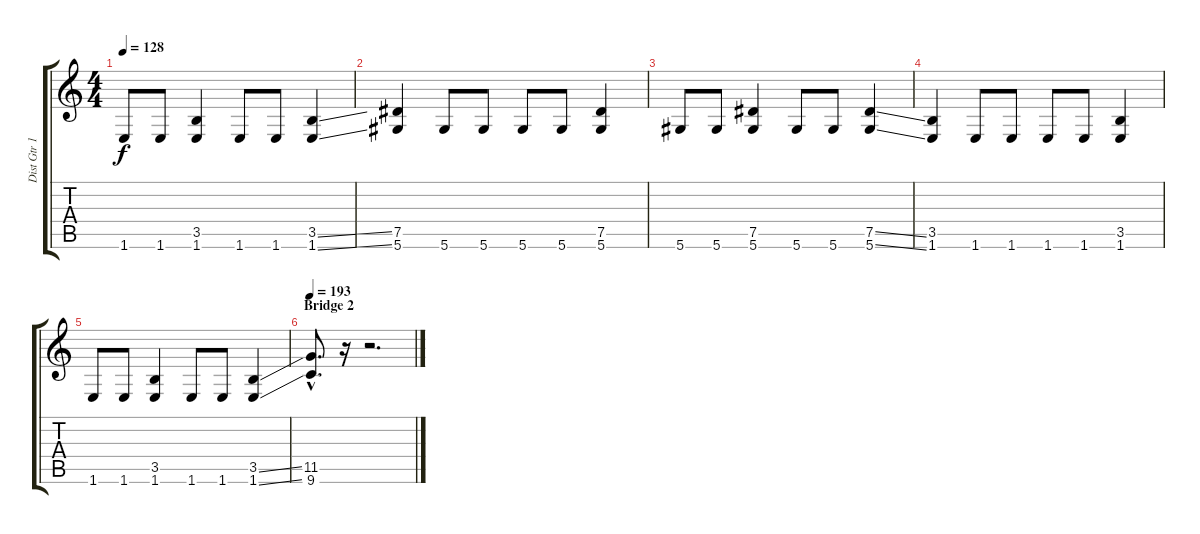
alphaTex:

\track ("Dist Gtr 1" "Dist Gtr 1") {instrument distortionguitar}
\staff {score tabs}
\tuning (Eb4 Bb3 Gb3 Db3 Ab2 Eb2) {hide}
\ts (4 4)
\tempo 128
\clef g2
\ks c
1.6.8{dy f} 1.6.8 (3.5 1.6).4 1.6.8 1.6.8 (3.5{ss} 1.6{ss}).4 |
(7.5 5.6).4 5.6.8 5.6.8 5.6.8 5.6.8 (7.5 5.6).4 |
5.6.8 5.6.8 (7.5 5.6).4 5.6.8 5.6.8 (7.5{ss} 5.6{ss}).4 |
(3.5 1.6).4 1.6.8 1.6.8 1.6.8 1.6.8 (3.5 1.6).4 |
1.6.8 1.6.8 (3.5 1.6).4 1.6.8 1.6.8 (3.5{ss} 1.6{ss}).4 |
\section ("" "Bridge 2")
\tempo 193
(11.5{hac} 9.6{hac}).8{d} r.16 r.2{d}
